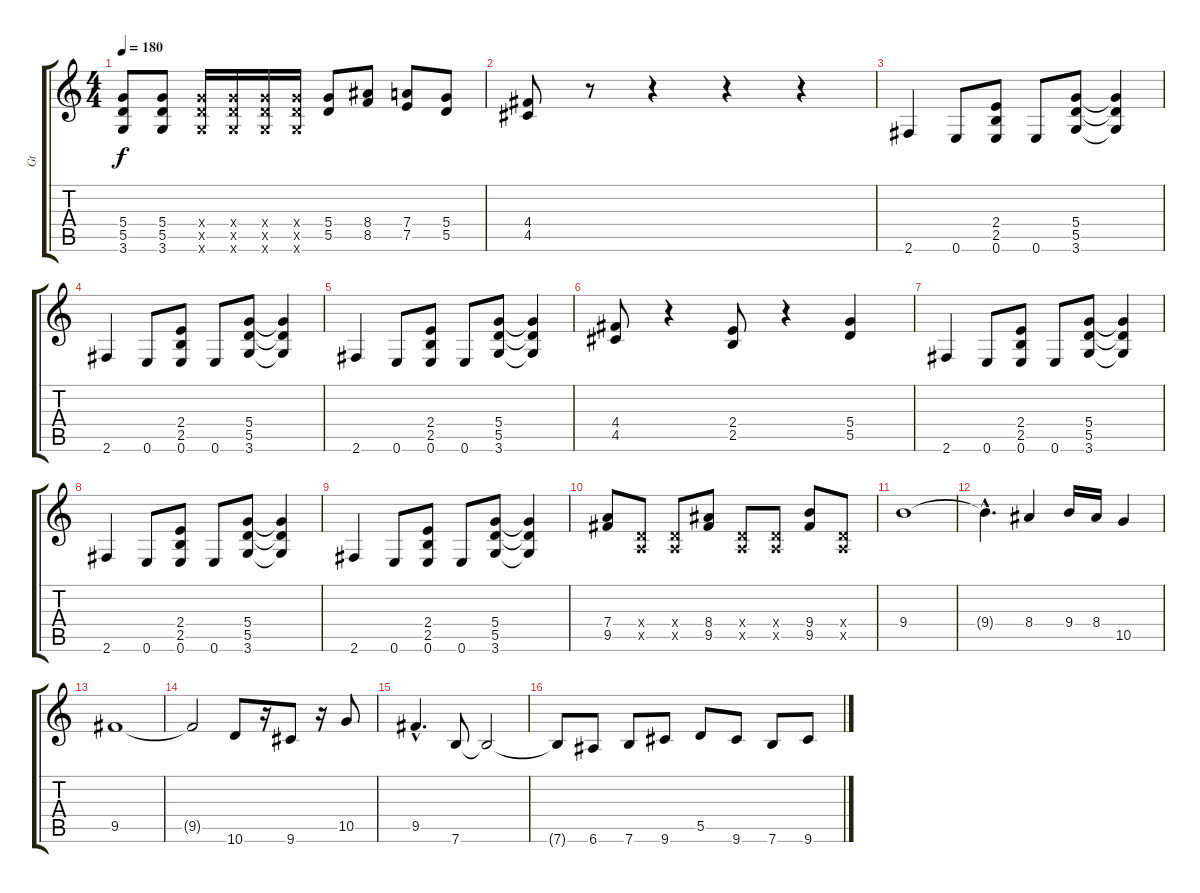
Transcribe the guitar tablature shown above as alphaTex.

\track ("Gt" "Gt") {instrument distortionguitar}
\staff {score tabs}
\tuning (E4 B3 G3 D3 A2 E2) {hide}
\ts (4 4)
\tempo 180
\clef g2
\ks c
(5.4 5.5 3.6).8{dy f} (5.4 5.5 3.6).8 (5.4{x} 5.5{x} 3.6{x}).16 (5.4{x} 5.5{x} 3.6{x}).16 (5.4{x} 5.5{x} 3.6{x}).16 (5.4{x} 5.5{x} 3.6{x}).16 (5.4 5.5).8 (8.4 8.5).8 (7.4 7.5).8 (5.4 5.5).8 |
(4.4 4.5).8 r.8 r.4 r.4 r.4 |
2.6.4 0.6.8 (2.4 2.5 0.6).8 0.6.8 (5.4 5.5 3.6).8 (5.4{t} 5.5{t} 3.6{t}).4 |
2.6.4 0.6.8 (2.4 2.5 0.6).8 0.6.8 (5.4 5.5 3.6).8 (5.4{t} 5.5{t} 3.6{t}).4 |
2.6.4 0.6.8 (2.4 2.5 0.6).8 0.6.8 (5.4 5.5 3.6).8 (5.4{t} 5.5{t} 3.6{t}).4 |
(4.4 4.5).8 r.4 (2.4 2.5).8 r.4 (5.4 5.5).4 |
2.6.4 0.6.8 (2.4 2.5 0.6).8 0.6.8 (5.4 5.5 3.6).8 (5.4{t} 5.5{t} 3.6{t}).4 |
2.6.4 0.6.8 (2.4 2.5 0.6).8 0.6.8 (5.4 5.5 3.6).8 (5.4{t} 5.5{t} 3.6{t}).4 |
2.6.4 0.6.8 (2.4 2.5 0.6).8 0.6.8 (5.4 5.5 3.6).8 (5.4{t} 5.5{t} 3.6{t}).4 |
(7.4 9.5).8 (0.4{x} 0.5{x}).8 (0.4{x} 0.5{x}).8 (8.4 9.5).8 (0.4{x} 0.5{x}).8 (0.4{x} 0.5{x}).8 (9.4 9.5).8 (0.4{x} 0.5{x}).8 |
9.4.1 |
9.4{hac t}.4{d} 8.4.4 9.4.16 8.4.16 10.5.4 |
9.5.1 |
9.5{t}.2 10.6.8 r.16 9.6.8 r.16 10.5.8 |
9.5{hac}.4{d} 7.6.8 7.6{t}.2 |
7.6{t}.8 6.6.8 7.6.8 9.6.8 5.5.8 9.6.8 7.6.8 9.6.8
